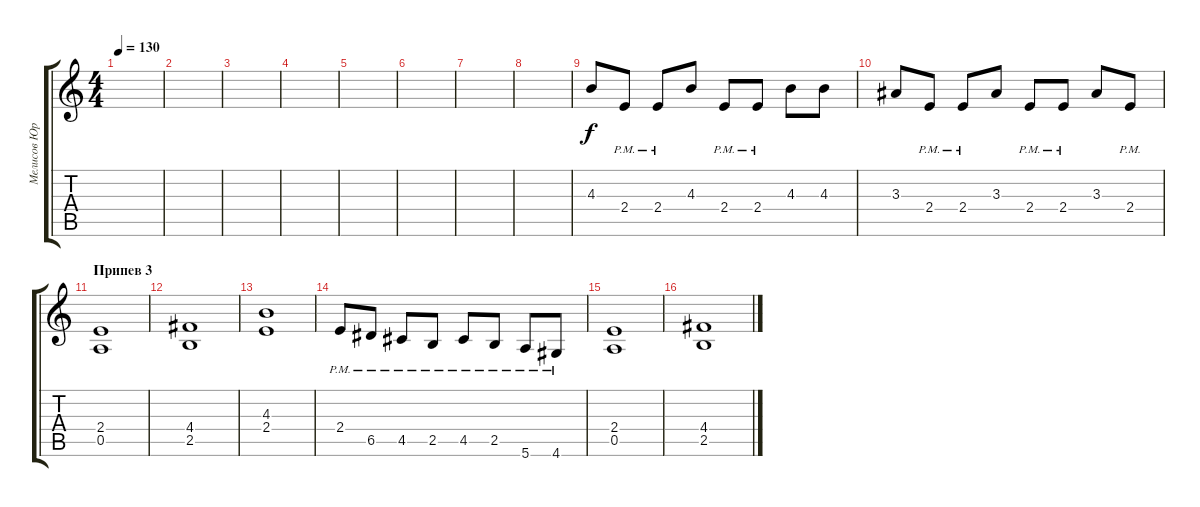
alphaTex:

\track ("Мелисов Юрий" "Мелисов Юр") {instrument distortionguitar}
\staff {score tabs}
\tuning (E4 B3 G3 D3 A2 E2) {hide}
\ts (4 4)
\tempo 130
\clef g2
\ks c
|
|
|
|
|
|
|
|
4.3.8 2.4{pm}.8 2.4{pm}.8 4.3.8 2.4{pm}.8 2.4{pm}.8 4.3.8 4.3.8 |
3.3.8 2.4{pm}.8 2.4{pm}.8 3.3.8 2.4{pm}.8 2.4{pm}.8 3.3.8 2.4{pm}.8 |
\section ("" "Припев 3")
(2.4 0.5).1 |
(4.4 2.5).1 |
(4.3 2.4).1 |
2.4{pm}.8 6.5{pm}.8 4.5{pm}.8 2.5{pm}.8 4.5{pm}.8 2.5{pm}.8 5.6{pm}.8 4.6{pm}.8 |
(2.4 0.5).1 |
(4.4 2.5).1
